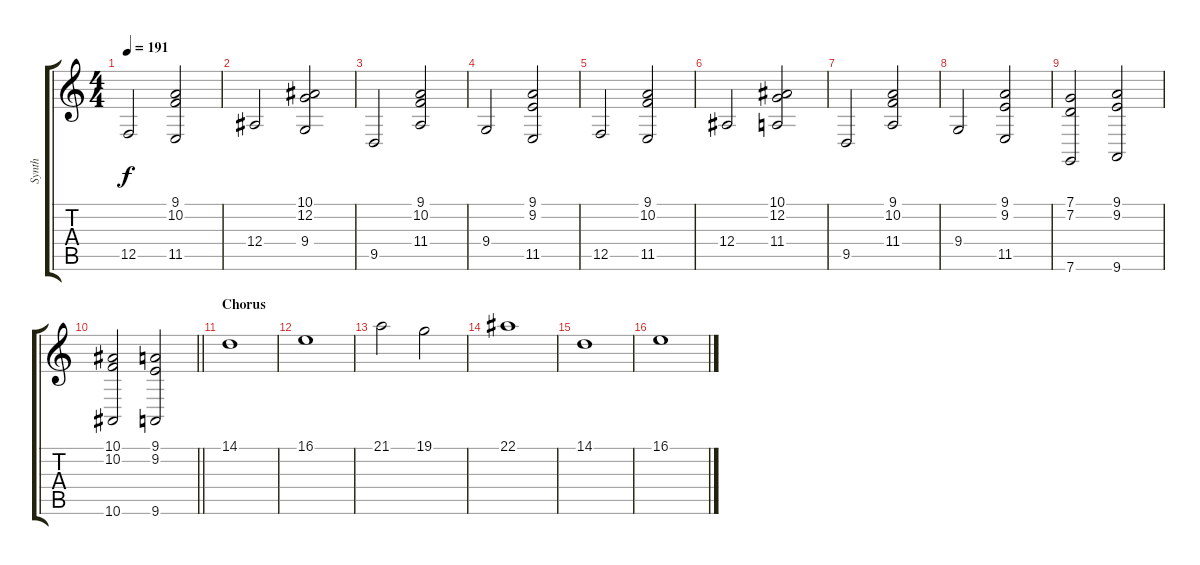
\track ("Synth" "Synth") {instrument stringensemble1}
\staff {score tabs}
\tuning (C4 G3 Eb3 Bb2 F2 C2) {hide}
\ts (4 4)
\tempo 191
\clef g2
\ks c
12.5.2{dy f} (9.1 10.2 11.5).2 |
12.4.2 (10.1 12.2 9.4).2 |
9.5.2 (9.1 10.2 11.4).2 |
9.4.2 (9.1 9.2 11.5).2 |
12.5.2 (9.1 10.2 11.5).2 |
12.4.2 (10.1 12.2 11.4).2 |
9.5.2 (9.1 10.2 11.4).2 |
9.4.2 (9.1 9.2 11.5).2 |
(7.1 7.2 7.6).2 (9.1 9.2 9.6).2 |
\barLineRight lightlight
(10.1 10.2 10.6).2 (9.1 9.2 9.6).2 |
\section ("" "Chorus")
14.1.1 |
16.1.1 |
21.1.2 19.1.2 |
22.1.1 |
14.1.1 |
16.1.1
